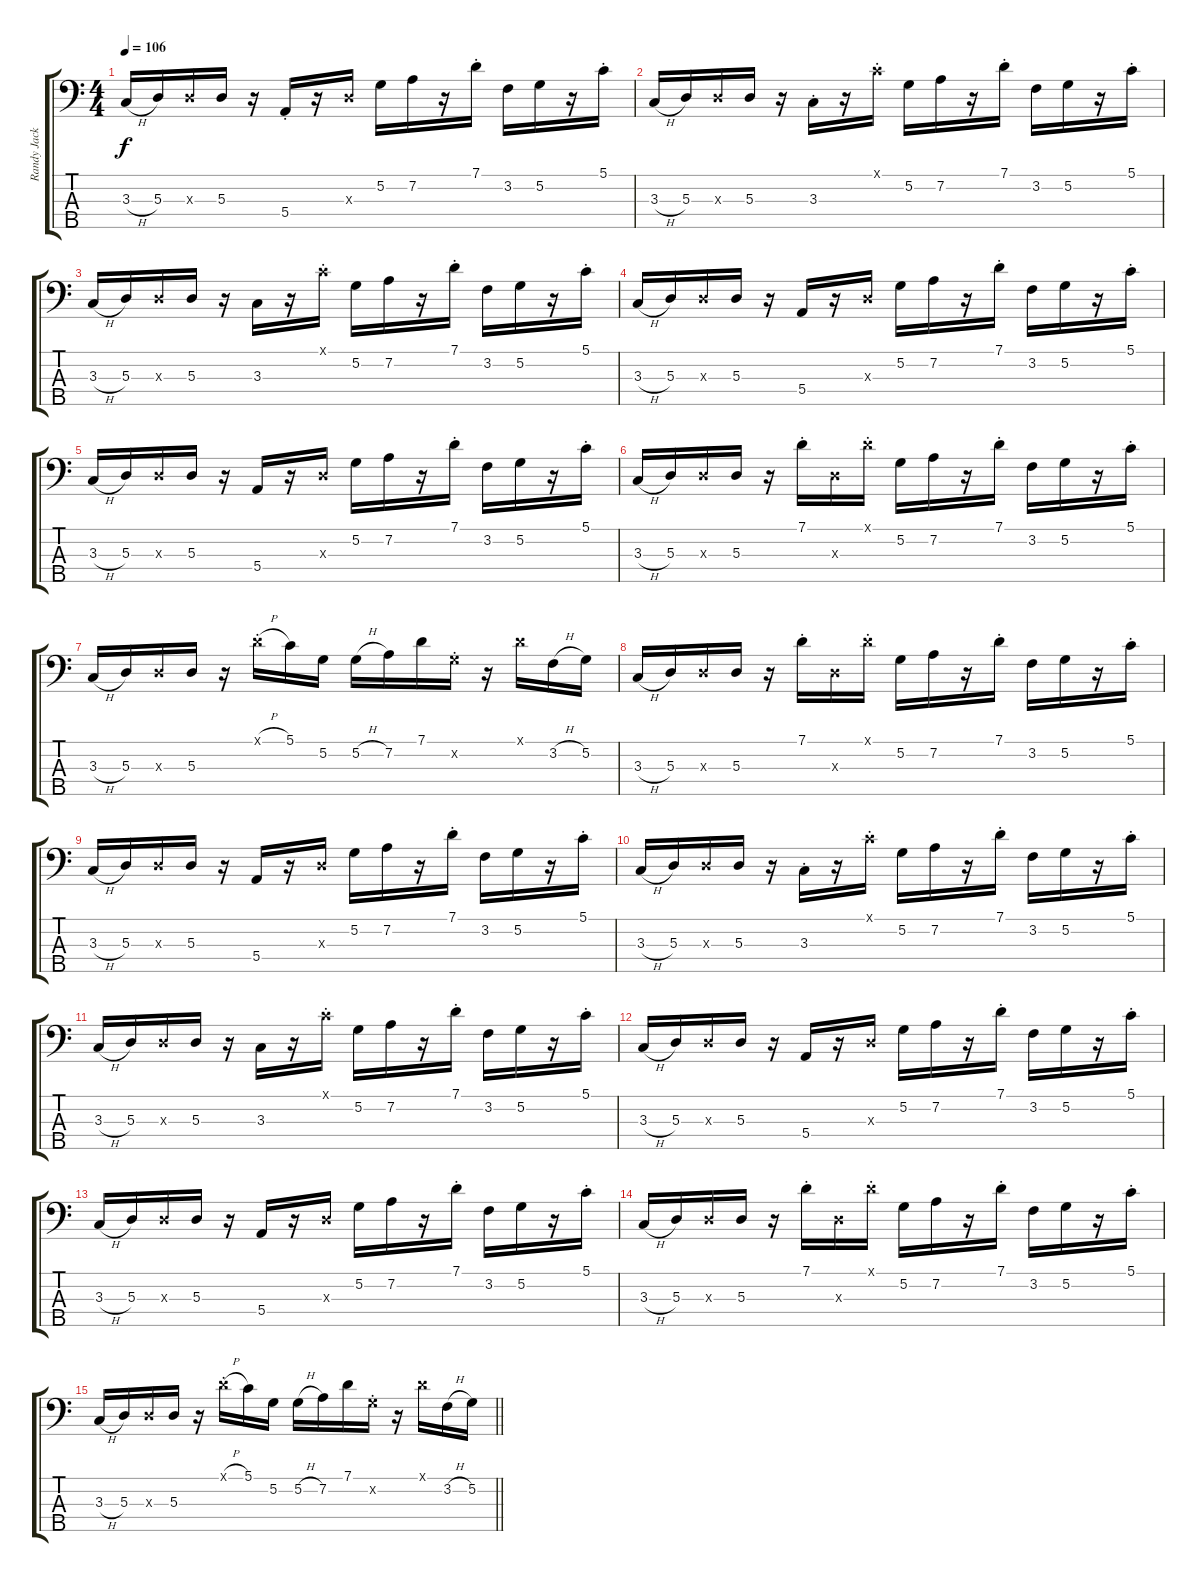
\track ("Randy Jackson (Bass)" "Randy Jack") {instrument slapbass1}
\staff {score tabs}
\tuning (G2 D2 A1 E1 B0) {hide}
\ts (4 4)
\tempo 106
\clef f4
\ks c
3.3{h}.16{dy f} 5.3.16 5.3{x}.16 5.3.16 r.16 5.4{st}.16 r.16 5.3{x}.16 5.2.16 7.2.16 r.16 7.1{st}.16 3.2.16 5.2.16 r.16 5.1{st}.16 |
3.3{h}.16 5.3.16 5.3{x}.16 5.3.16 r.16 3.3{st}.16 r.16 5.1{st x}.16 5.2.16 7.2.16 r.16 7.1{st}.16 3.2.16 5.2.16 r.16 5.1{st}.16 |
3.3{h}.16 5.3.16 5.3{x}.16 5.3.16 r.16 3.3.16 r.16 5.1{st x}.16 5.2.16 7.2.16 r.16 7.1{st}.16 3.2.16 5.2.16 r.16 5.1{st}.16 |
3.3{h}.16 5.3.16 5.3{x}.16 5.3.16 r.16 5.4.16 r.16 5.3{x}.16 5.2.16 7.2.16 r.16 7.1{st}.16 3.2.16 5.2.16 r.16 5.1{st}.16 |
3.3{h}.16 5.3.16 5.3{x}.16 5.3.16 r.16 5.4.16 r.16 5.3{x}.16 5.2.16 7.2.16 r.16 7.1{st}.16 3.2.16 5.2.16 r.16 5.1{st}.16 |
3.3{h}.16 5.3.16 5.3{x}.16 5.3.16 r.16 7.1{st}.16 5.3{x}.16 7.1{st x}.16 5.2.16 7.2.16 r.16 7.1{st}.16 3.2.16 5.2.16 r.16 5.1{st}.16 |
3.3{h}.16 5.3.16 5.3{x}.16 5.3.16 r.16 7.1{h st x}.16 5.1.16 5.2.16 5.2{h}.16 7.2.16 7.1.16 5.2{st x}.16 r.16 7.1{x}.16 3.2{h}.16 5.2.16 |
3.3{h}.16 5.3.16 5.3{x}.16 5.3.16 r.16 7.1{st}.16 5.3{x}.16 7.1{st x}.16 5.2.16 7.2.16 r.16 7.1{st}.16 3.2.16 5.2.16 r.16 5.1{st}.16 |
3.3{h}.16 5.3.16 5.3{x}.16 5.3.16 r.16 5.4.16 r.16 5.3{x}.16 5.2.16 7.2.16 r.16 7.1{st}.16 3.2.16 5.2.16 r.16 5.1{st}.16 |
3.3{h}.16 5.3.16 5.3{x}.16 5.3.16 r.16 3.3{st}.16 r.16 5.1{st x}.16 5.2.16 7.2.16 r.16 7.1{st}.16 3.2.16 5.2.16 r.16 5.1{st}.16 |
3.3{h}.16 5.3.16 5.3{x}.16 5.3.16 r.16 3.3.16 r.16 5.1{st x}.16 5.2.16 7.2.16 r.16 7.1{st}.16 3.2.16 5.2.16 r.16 5.1{st}.16 |
3.3{h}.16 5.3.16 5.3{x}.16 5.3.16 r.16 5.4.16 r.16 5.3{x}.16 5.2.16 7.2.16 r.16 7.1{st}.16 3.2.16 5.2.16 r.16 5.1{st}.16 |
3.3{h}.16 5.3.16 5.3{x}.16 5.3.16 r.16 5.4.16 r.16 5.3{x}.16 5.2.16 7.2.16 r.16 7.1{st}.16 3.2.16 5.2.16 r.16 5.1{st}.16 |
3.3{h}.16 5.3.16 5.3{x}.16 5.3.16 r.16 7.1{st}.16 5.3{x}.16 7.1{st x}.16 5.2.16 7.2.16 r.16 7.1{st}.16 3.2.16 5.2.16 r.16 5.1{st}.16 |
\barLineRight lightlight
3.3{h}.16 5.3.16 5.3{x}.16 5.3.16 r.16 7.1{h st x}.16 5.1.16 5.2.16 5.2{h}.16 7.2.16 7.1.16 5.2{st x}.16 r.16 7.1{x}.16 3.2{h}.16 5.2.16
